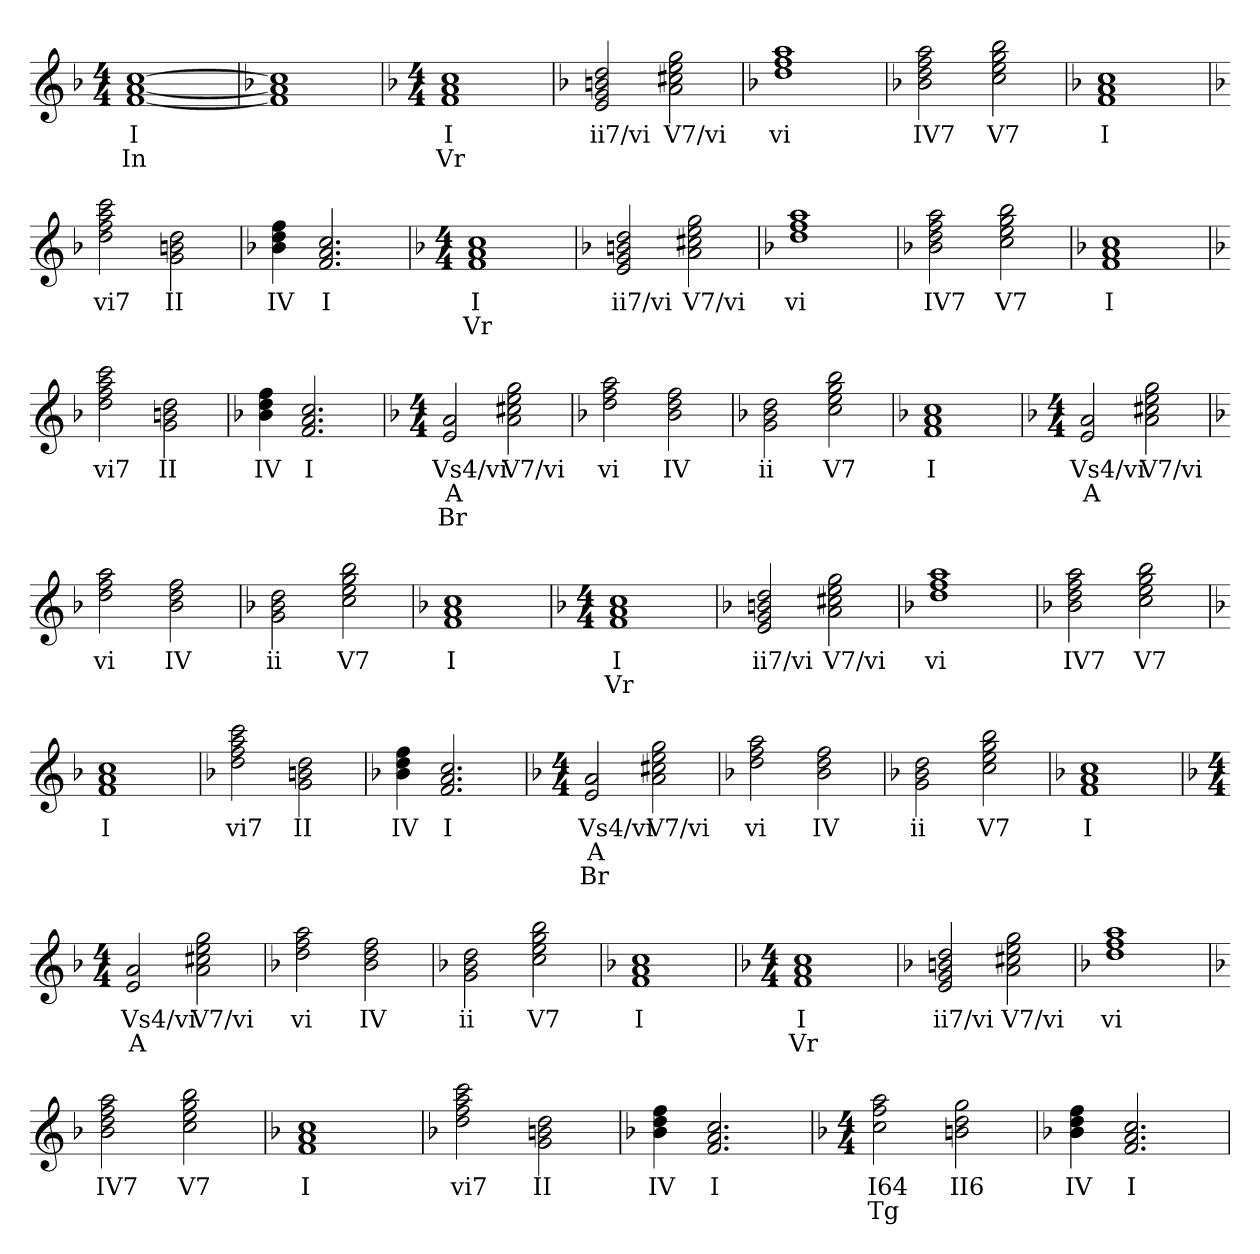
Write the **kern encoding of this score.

**kern	**text	**text	**text
*part1	*part1	*part1	*part1
*staff1	*staff1	*staff1	*staff1
*k[b-]	*	*	*
*F:	*	*	*
*M4/4	*	*	*
=	=	=	=
[1f [1a [1cc	I	In	.
=	=	=	=
*k[b-]	*	*	*
*F:	*	*	*
1f] 1a] 1cc]	.	.	.
=	=	=	=
*k[b-]	*	*	*
*F:	*	*	*
*M4/4	*	*	*
1f 1a 1cc	I	Vr	.
=	=	=	=
*k[b-]	*	*	*
*F:	*	*	*
2e 2g 2bn 2dd	ii7/vi	.	.
2a 2cc#X 2ee 2gg	V7/vi	.	.
=	=	=	=
*k[b-]	*	*	*
*F:	*	*	*
1dd 1ff 1aa	vi	.	.
=	=	=	=
*k[b-]	*	*	*
*F:	*	*	*
2b- 2dd 2ff 2aa	IV7	.	.
2cc 2ee 2gg 2bb-	V7	.	.
=	=	=	=
*k[b-]	*	*	*
*F:	*	*	*
1f 1a 1cc	I	.	.
=	=	=	=
*k[b-]	*	*	*
*F:	*	*	*
2dd 2ff 2aa 2ccc	vi7	.	.
2g 2bn 2dd	II	.	.
=	=	=	=
*k[b-]	*	*	*
*F:	*	*	*
4b- 4dd 4ff	IV	.	.
2.f 2.a 2.cc	I	.	.
=	=	=	=
*k[b-]	*	*	*
*F:	*	*	*
*M4/4	*	*	*
1f 1a 1cc	I	Vr	.
=	=	=	=
*k[b-]	*	*	*
*F:	*	*	*
2e 2g 2bn 2dd	ii7/vi	.	.
2a 2cc#X 2ee 2gg	V7/vi	.	.
=	=	=	=
*k[b-]	*	*	*
*F:	*	*	*
1dd 1ff 1aa	vi	.	.
=	=	=	=
*k[b-]	*	*	*
*F:	*	*	*
2b- 2dd 2ff 2aa	IV7	.	.
2cc 2ee 2gg 2bb-	V7	.	.
=	=	=	=
*k[b-]	*	*	*
*F:	*	*	*
1f 1a 1cc	I	.	.
=	=	=	=
*k[b-]	*	*	*
*F:	*	*	*
2dd 2ff 2aa 2ccc	vi7	.	.
2g 2bn 2dd	II	.	.
=	=	=	=
*k[b-]	*	*	*
*F:	*	*	*
4b- 4dd 4ff	IV	.	.
2.f 2.a 2.cc	I	.	.
=	=	=	=
*k[b-]	*	*	*
*F:	*	*	*
*M4/4	*	*	*
2e 2a	Vs4/vi	A	Br
2a 2cc#X 2ee 2gg	V7/vi	.	.
=	=	=	=
*k[b-]	*	*	*
*F:	*	*	*
2dd 2ff 2aa	vi	.	.
2b- 2dd 2ff	IV	.	.
=	=	=	=
*k[b-]	*	*	*
*F:	*	*	*
2g 2b- 2dd	ii	.	.
2cc 2ee 2gg 2bb-	V7	.	.
=	=	=	=
*k[b-]	*	*	*
*F:	*	*	*
1f 1a 1cc	I	.	.
=	=	=	=
*k[b-]	*	*	*
*F:	*	*	*
*M4/4	*	*	*
2e 2a	Vs4/vi	A	.
2a 2cc#X 2ee 2gg	V7/vi	.	.
=	=	=	=
*k[b-]	*	*	*
*F:	*	*	*
2dd 2ff 2aa	vi	.	.
2b- 2dd 2ff	IV	.	.
=	=	=	=
*k[b-]	*	*	*
*F:	*	*	*
2g 2b- 2dd	ii	.	.
2cc 2ee 2gg 2bb-	V7	.	.
=	=	=	=
*k[b-]	*	*	*
*F:	*	*	*
1f 1a 1cc	I	.	.
=	=	=	=
*k[b-]	*	*	*
*F:	*	*	*
*M4/4	*	*	*
1f 1a 1cc	I	Vr	.
=	=	=	=
*k[b-]	*	*	*
*F:	*	*	*
2e 2g 2bn 2dd	ii7/vi	.	.
2a 2cc#X 2ee 2gg	V7/vi	.	.
=	=	=	=
*k[b-]	*	*	*
*F:	*	*	*
1dd 1ff 1aa	vi	.	.
=	=	=	=
*k[b-]	*	*	*
*F:	*	*	*
2b- 2dd 2ff 2aa	IV7	.	.
2cc 2ee 2gg 2bb-	V7	.	.
=	=	=	=
*k[b-]	*	*	*
*F:	*	*	*
1f 1a 1cc	I	.	.
=	=	=	=
*k[b-]	*	*	*
*F:	*	*	*
2dd 2ff 2aa 2ccc	vi7	.	.
2g 2bn 2dd	II	.	.
=	=	=	=
*k[b-]	*	*	*
*F:	*	*	*
4b- 4dd 4ff	IV	.	.
2.f 2.a 2.cc	I	.	.
=	=	=	=
*k[b-]	*	*	*
*F:	*	*	*
*M4/4	*	*	*
2e 2a	Vs4/vi	A	Br
2a 2cc#X 2ee 2gg	V7/vi	.	.
=	=	=	=
*k[b-]	*	*	*
*F:	*	*	*
2dd 2ff 2aa	vi	.	.
2b- 2dd 2ff	IV	.	.
=	=	=	=
*k[b-]	*	*	*
*F:	*	*	*
2g 2b- 2dd	ii	.	.
2cc 2ee 2gg 2bb-	V7	.	.
=	=	=	=
*k[b-]	*	*	*
*F:	*	*	*
1f 1a 1cc	I	.	.
=	=	=	=
*k[b-]	*	*	*
*F:	*	*	*
*M4/4	*	*	*
2e 2a	Vs4/vi	A	.
2a 2cc#X 2ee 2gg	V7/vi	.	.
=	=	=	=
*k[b-]	*	*	*
*F:	*	*	*
2dd 2ff 2aa	vi	.	.
2b- 2dd 2ff	IV	.	.
=	=	=	=
*k[b-]	*	*	*
*F:	*	*	*
2g 2b- 2dd	ii	.	.
2cc 2ee 2gg 2bb-	V7	.	.
=	=	=	=
*k[b-]	*	*	*
*F:	*	*	*
1f 1a 1cc	I	.	.
=	=	=	=
*k[b-]	*	*	*
*F:	*	*	*
*M4/4	*	*	*
1f 1a 1cc	I	Vr	.
=	=	=	=
*k[b-]	*	*	*
*F:	*	*	*
2e 2g 2bn 2dd	ii7/vi	.	.
2a 2cc#X 2ee 2gg	V7/vi	.	.
=	=	=	=
*k[b-]	*	*	*
*F:	*	*	*
1dd 1ff 1aa	vi	.	.
=	=	=	=
*k[b-]	*	*	*
*F:	*	*	*
2b- 2dd 2ff 2aa	IV7	.	.
2cc 2ee 2gg 2bb-	V7	.	.
=	=	=	=
*k[b-]	*	*	*
*F:	*	*	*
1f 1a 1cc	I	.	.
=	=	=	=
*k[b-]	*	*	*
*F:	*	*	*
2dd 2ff 2aa 2ccc	vi7	.	.
2g 2bn 2dd	II	.	.
=	=	=	=
*k[b-]	*	*	*
*F:	*	*	*
4b- 4dd 4ff	IV	.	.
2.f 2.a 2.cc	I	.	.
=	=	=	=
*k[b-]	*	*	*
*F:	*	*	*
*M4/4	*	*	*
2cc 2ff 2aa	I64	Tg	.
2bn 2dd 2gg	II6	.	.
=	=	=	=
*k[b-]	*	*	*
*F:	*	*	*
4b- 4dd 4ff	IV	.	.
2.f 2.a 2.cc	I	.	.
=	=	=	=
*-	*-	*-	*-
